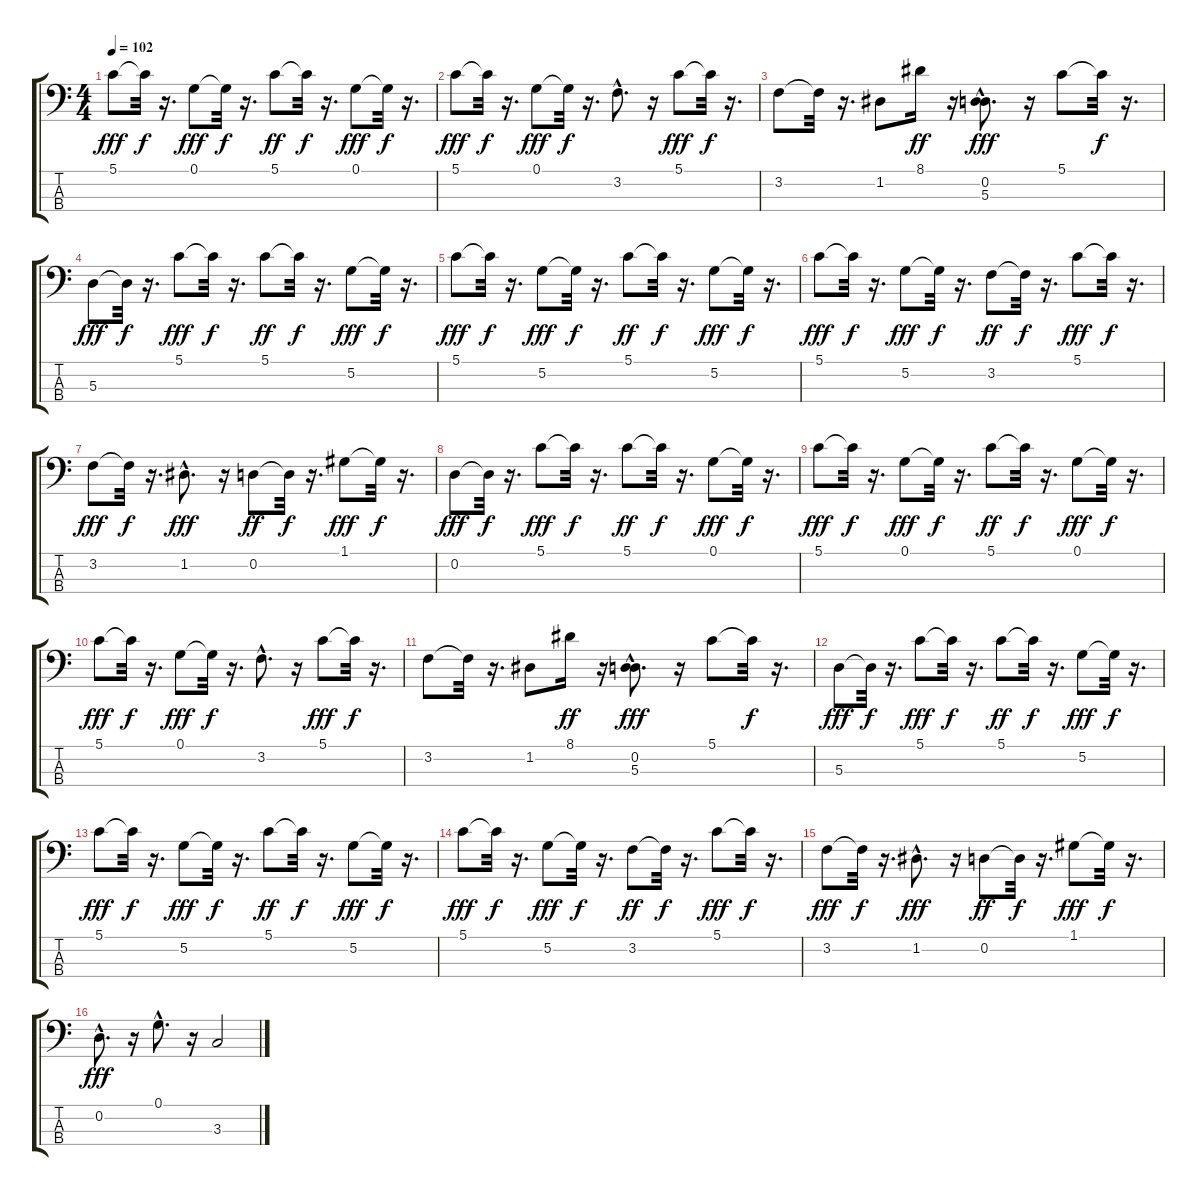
\track "" {instrument electricbassfinger}
\staff {score tabs}
\tuning (G2 D2 A1 E1) {hide}
\ts (4 4)
\tempo 102
\clef f4
\ks c
5.1.8{dy fff} 5.1{t}.32{dy f} r.16{d} 0.1.8{dy fff} 0.1{t}.32{dy f} r.16{d} 5.1.8{dy ff} 5.1{t}.32{dy f} r.16{d} 0.1.8{dy fff} 0.1{t}.32{dy f} r.16{d} |
5.1.8{dy fff} 5.1{t}.32{dy f} r.16{d} 0.1.8{dy fff} 0.1{t}.32{dy f} r.16{d} 3.2{hac}.8{d} r.16 5.1.8{dy fff} 5.1{t}.32{dy f} r.16{d} |
3.2.8 3.2{t}.32 r.16{d} 1.2.8 8.1.16{dy ff} r.16 (0.2{hac} 5.3{hac}).8{d dy fff} r.16 5.1.8 5.1{t}.32{dy f} r.16{d} |
5.3.8{dy fff} 5.3{t}.32{dy f} r.16{d} 5.1.8{dy fff} 5.1{t}.32{dy f} r.16{d} 5.1.8{dy ff} 5.1{t}.32{dy f} r.16{d} 5.2.8{dy fff} 5.2{t}.32{dy f} r.16{d} |
5.1.8{dy fff} 5.1{t}.32{dy f} r.16{d} 5.2.8{dy fff} 5.2{t}.32{dy f} r.16{d} 5.1.8{dy ff} 5.1{t}.32{dy f} r.16{d} 5.2.8{dy fff} 5.2{t}.32{dy f} r.16{d} |
5.1.8{dy fff} 5.1{t}.32{dy f} r.16{d} 5.2.8{dy fff} 5.2{t}.32{dy f} r.16{d} 3.2.8{dy ff} 3.2{t}.32{dy f} r.16{d} 5.1.8{dy fff} 5.1{t}.32{dy f} r.16{d} |
3.2.8{dy fff} 3.2{t}.32{dy f} r.16{d} 1.2{hac}.8{d dy fff} r.16 0.2.8{dy ff} 0.2{t}.32{dy f} r.16{d} 1.1.8{dy fff} 1.1{t}.32{dy f} r.16{d} |
0.2.8{dy fff} 0.2{t}.32{dy f} r.16{d} 5.1.8{dy fff} 5.1{t}.32{dy f} r.16{d} 5.1.8{dy ff} 5.1{t}.32{dy f} r.16{d} 0.1.8{dy fff} 0.1{t}.32{dy f} r.16{d} |
5.1.8{dy fff} 5.1{t}.32{dy f} r.16{d} 0.1.8{dy fff} 0.1{t}.32{dy f} r.16{d} 5.1.8{dy ff} 5.1{t}.32{dy f} r.16{d} 0.1.8{dy fff} 0.1{t}.32{dy f} r.16{d} |
5.1.8{dy fff} 5.1{t}.32{dy f} r.16{d} 0.1.8{dy fff} 0.1{t}.32{dy f} r.16{d} 3.2{hac}.8{d} r.16 5.1.8{dy fff} 5.1{t}.32{dy f} r.16{d} |
3.2.8 3.2{t}.32 r.16{d} 1.2.8 8.1.16{dy ff} r.16 (0.2{hac} 5.3{hac}).8{d dy fff} r.16 5.1.8 5.1{t}.32{dy f} r.16{d} |
5.3.8{dy fff} 5.3{t}.32{dy f} r.16{d} 5.1.8{dy fff} 5.1{t}.32{dy f} r.16{d} 5.1.8{dy ff} 5.1{t}.32{dy f} r.16{d} 5.2.8{dy fff} 5.2{t}.32{dy f} r.16{d} |
5.1.8{dy fff} 5.1{t}.32{dy f} r.16{d} 5.2.8{dy fff} 5.2{t}.32{dy f} r.16{d} 5.1.8{dy ff} 5.1{t}.32{dy f} r.16{d} 5.2.8{dy fff} 5.2{t}.32{dy f} r.16{d} |
5.1.8{dy fff} 5.1{t}.32{dy f} r.16{d} 5.2.8{dy fff} 5.2{t}.32{dy f} r.16{d} 3.2.8{dy ff} 3.2{t}.32{dy f} r.16{d} 5.1.8{dy fff} 5.1{t}.32{dy f} r.16{d} |
3.2.8{dy fff} 3.2{t}.32{dy f} r.16{d} 1.2{hac}.8{d dy fff} r.16 0.2.8{dy ff} 0.2{t}.32{dy f} r.16{d} 1.1.8{dy fff} 1.1{t}.32{dy f} r.16{d} |
0.2{hac}.8{d dy fff} r.16 0.1{hac}.8{d} r.16 3.3.2
